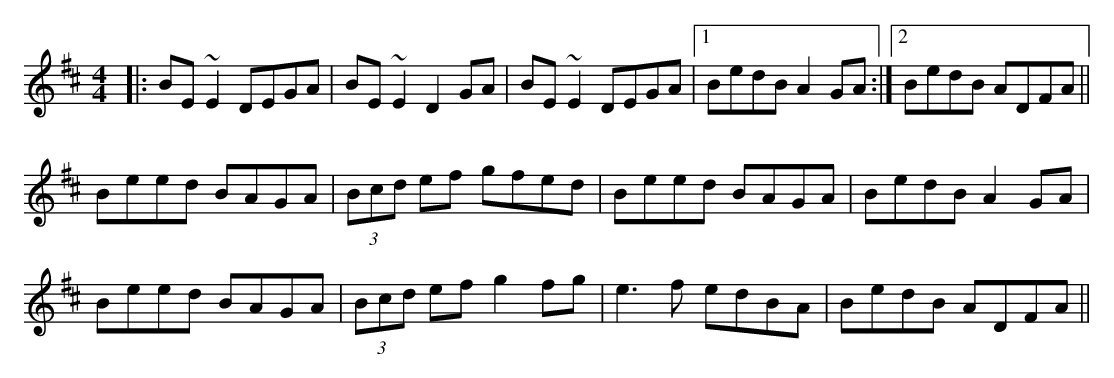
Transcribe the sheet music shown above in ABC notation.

X:1
M:4/4
K:Edor
|:BE~E2 DEGA|BE~E2 D2GA|BE~E2 DEGA|1 BedB A2GA:|2 BedB ADFA||
Beed BAGA|(3Bcd ef gfed|Beed BAGA|BedB A2GA|
Beed BAGA|(3Bcd ef g2fg|e3f edBA|BedB ADFA||
